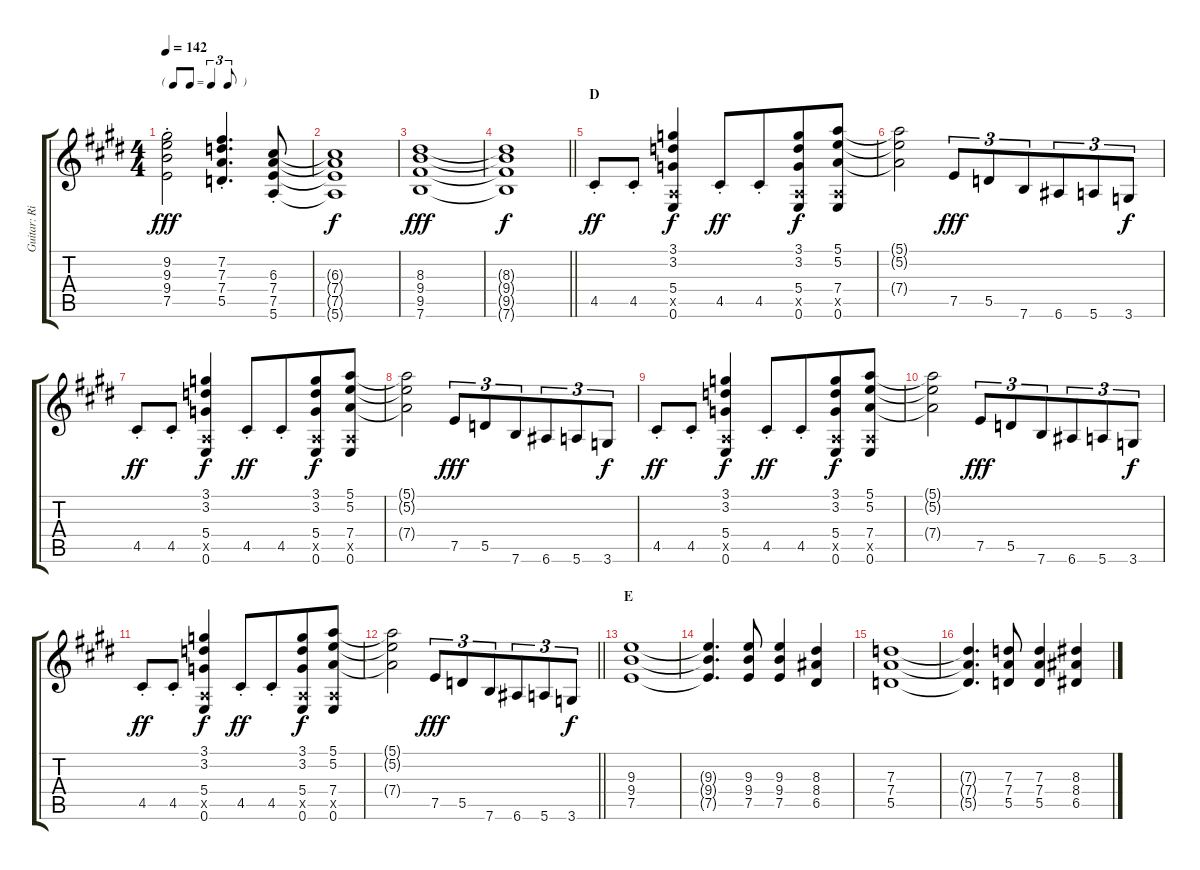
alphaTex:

\track ("Guitar: Rik" "Guitar: Ri") {instrument overdrivenguitar}
\staff {score tabs}
\tuning (E4 B3 G3 D3 A2 E2) {hide}
\ts (4 4)
\tf triplet8th
\tempo 142
\clef g2
\ks e
(9.2{st} 9.3{st} 9.4{st} 7.5{st}).2{dy fff} (7.2{st} 7.3{st} 7.4{st} 5.5{st}).4{d} (6.3{st} 7.4{st} 7.5{st} 5.6{st}).8 |
(6.3{t} 7.4{t} 7.5{t} 5.6{t}).1{dy f} |
(8.3 9.4 9.5 7.6).1{dy fff} |
\barLineRight lightlight
(8.3{t} 9.4{t} 9.5{t} 7.6{t}).1{dy f} |
\section ("" "D")
4.5{st}.8{dy ff} 4.5{st}.8 (3.1 3.2 5.4 0.5{x} 0.6).4{dy f} 4.5{st}.8{dy ff} 4.5{st}.8{beam merge} (3.1 3.2 5.4 0.5{x} 0.6).8{dy f} (5.1 5.2 7.4 0.5{x} 0.6).8 |
(5.1{t} 5.2{t} 7.4{t}).2 7.5.8{tu (3 2) dy fff} 5.5.8{tu (3 2)} 7.6.8{tu (3 2) beam merge} 6.6.8{tu (3 2)} 5.6.8{tu (3 2)} 3.6.8{tu (3 2) dy f} |
4.5{st}.8{dy ff} 4.5{st}.8 (3.1 3.2 5.4 0.5{x} 0.6).4{dy f} 4.5{st}.8{dy ff} 4.5{st}.8{beam merge} (3.1 3.2 5.4 0.5{x} 0.6).8{dy f} (5.1 5.2 7.4 0.5{x} 0.6).8 |
(5.1{t} 5.2{t} 7.4{t}).2 7.5.8{tu (3 2) dy fff} 5.5.8{tu (3 2)} 7.6.8{tu (3 2) beam merge} 6.6.8{tu (3 2)} 5.6.8{tu (3 2)} 3.6.8{tu (3 2) dy f} |
4.5{st}.8{dy ff} 4.5{st}.8 (3.1 3.2 5.4 0.5{x} 0.6).4{dy f} 4.5{st}.8{dy ff} 4.5{st}.8{beam merge} (3.1 3.2 5.4 0.5{x} 0.6).8{dy f} (5.1 5.2 7.4 0.5{x} 0.6).8 |
(5.1{t} 5.2{t} 7.4{t}).2 7.5.8{tu (3 2) dy fff} 5.5.8{tu (3 2)} 7.6.8{tu (3 2) beam merge} 6.6.8{tu (3 2)} 5.6.8{tu (3 2)} 3.6.8{tu (3 2) dy f} |
4.5{st}.8{dy ff} 4.5{st}.8 (3.1 3.2 5.4 0.5{x} 0.6).4{dy f} 4.5{st}.8{dy ff} 4.5{st}.8{beam merge} (3.1 3.2 5.4 0.5{x} 0.6).8{dy f} (5.1 5.2 7.4 0.5{x} 0.6).8 |
\barLineRight lightlight
(5.1{t} 5.2{t} 7.4{t}).2 7.5.8{tu (3 2) dy fff} 5.5.8{tu (3 2)} 7.6.8{tu (3 2) beam merge} 6.6.8{tu (3 2)} 5.6.8{tu (3 2)} 3.6.8{tu (3 2) dy f} |
\section ("" "E")
(9.3 9.4 7.5).1 |
(9.3{t} 9.4{t} 7.5{t}).4{d} (9.3 9.4 7.5).8 (9.3 9.4 7.5).4 (8.3 8.4 6.5).4 |
(7.3 7.4 5.5).1 |
(7.3{t} 7.4{t} 5.5{t}).4{d} (7.3 7.4 5.5).8 (7.3 7.4 5.5).4 (8.3 8.4 6.5).4
